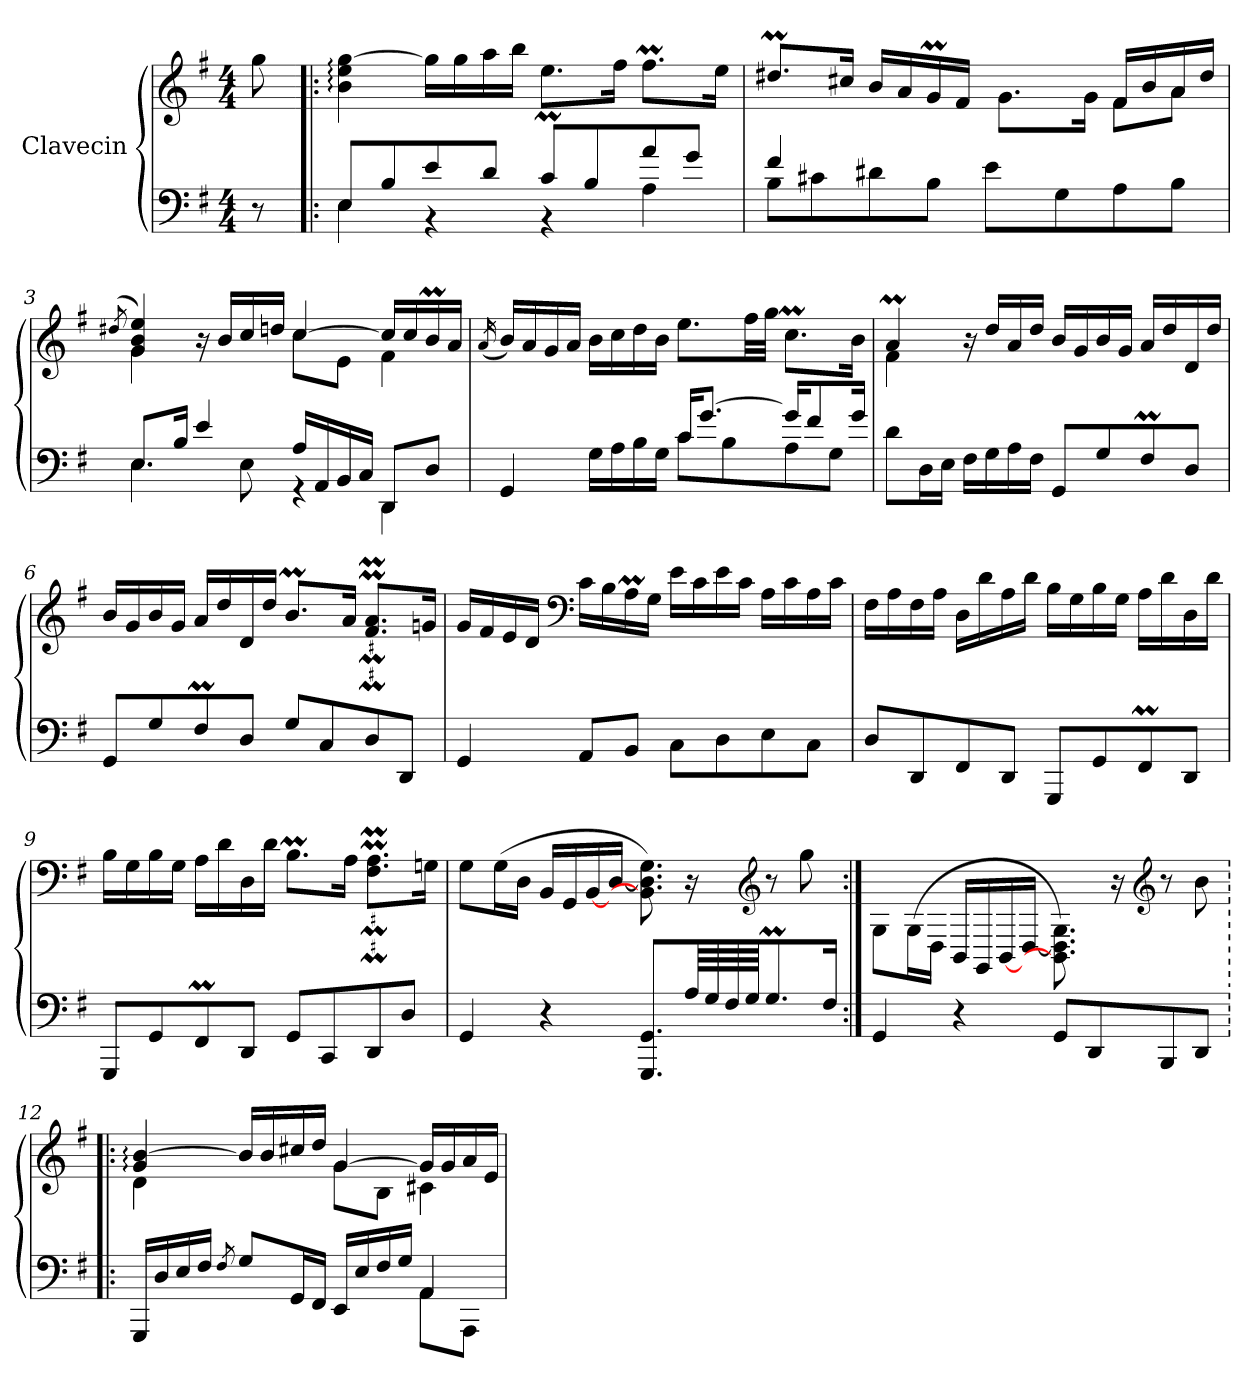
**kern	**kern
*part1	*part1
*staff2	*staff1
*I"Clavecin	*
*clefF4	*clefG2
*k[f#]	*k[f#]
*M4/4	*M4/4
*MM65	*MM65
=	=
8r	8gg\
=1!|:	=1!|:
*^	*
8E/L	4E\	4b\: 4ee\: [4gg\:
8B/	.	.
8e/	4r	16gg\LL]
.	.	16gg\
8d/J	.	16aa\
.	.	16bb\JJ
8cM/L	4r	8.ee\L
8B/	.	.
.	.	16ff#\Jk
8a/	4A\	8.ff#m\L
8g/J	.	.
.	.	16ee\Jk
=2	=2	=2
*	*	*^
4f#/	8B\L	8.dd#Xm/L	2ryy
.	8c#X\	.	.
.	.	16cc#X/Jk	.
4rFFFyy	8d#X\	16b/LL	.
.	.	16a/	.
.	8B\J	16gM/	.
.	.	16f#/JJ	.
2rAAAyy	8e\L	16g/LLyy	8.g\L
.	.	16b/J	.
.	8G\	8ee/J	.
.	.	.	16g\Jk
.	8A\	16f#/LL	8f#\L
.	.	16b/	.
.	8B\J	16a/	8a\J
.	.	16dd#/JJ	.
!!LO:LB:g=z	!!
=3	=3	=3	=3
.	.	(<8qdd#X/	.
8.E/L	4.E\	4g/ 4b/ 4ee/)	4g\
16B/Jk	.	.	.
4e/	.	16r	4ryy
.	.	16b/LL	.
.	8E\	16cc/	.
.	.	16ddn/JJ	.
16A/LL	4rGG	[4cc/	8cc\L
16AA/	.	.	.
16BB/	.	.	8e\J
16C/JJ	.	.	.
8DD/L	4DD\	16cc/LL]	4f#\
.	.	16cc/	.
8D/J	.	16bm/	.
.	.	16a/JJ	.
*	*	*v	*v
=4	=4	=4
.	.	(<16qa/
4GG/	4ryy	16b/LL)
.	.	16a/
.	.	16g/
.	.	16a/JJ
4rAyy	16G\LL	16b\LL
.	16A\	16cc\
.	16B\	16dd\
.	16G\JJ	16b\JJ
16c/KL	8c\L	8.ee\L
[8.g/J	.	.
.	8B\	.
.	.	32ff#\LL
.	.	32gg\JJJ
16g/KL]	8A\	8.ccM\L
8f#/	.	.
.	8G\J	.
16g/Jk	.	16b\Jk
*v	*v	*
=5	=5
*	*^
8d\L	4aM/	4f#\
16D\L	.	.
16E\JJ	.	.
16F#\LL	16r	2.ryy
16G\	16dd/LL	.
16A\	16a/	.
16F#\JJ	16dd/JJ	.
8GG/L	16b/LL	.
.	16g/	.
8G/	16b/	.
.	16g/JJ	.
8F#m/	16a/LL	.
.	16dd/	.
8D/J	16d/	.
.	16dd/JJ	.
*	*v	*v
!!LO:LB:g=z
=6	=6
8GG/L	16b/LL
.	16g/
8G/	16b/
.	16g/JJ
8F#m/	16a/LL
.	16dd/
8D/J	16d/
.	16dd/JJ
8G/L	8.bm/L
8C/	.
.	16a/Jk
8D/	8.f#/M 8.a/ML
8DD/J	.
.	16g/Jk
=7	=7
4GG/	16g/LL
.	16f#/
.	16e/
.	16d/JJ
*	*clefF4
8AA/L	16c\LL
.	16B\
8BB/J	16AM\
.	16G\JJ
8C\L	16e\LL
.	16c\
8D\	16e\
.	16c\JJ
8E\	16A\LL
.	16c\
8C\J	16A\
.	16c\JJ
=8	=8
8D/L	16F#\LL
.	16A\
8DD/	16F#\
.	16A\JJ
8FF#/	16D\LL
.	16d\
8DD/J	16A\
.	16d\JJ
8GGG/L	16B\LL
.	16G\
8GG/	16B\
.	16G\JJ
8FF#m/	16A\LL
.	16d\
8DD/J	16D\
.	16d\JJ
!!LO:LB:g=z
=9	=9
8GGG/L	16B\LL
.	16G\
8GG/	16B\
.	16G\JJ
8FF#m/	16A\LL
.	16d\
8DD/J	16D\
.	16d\JJ
8GG/L	8.Bm\L
8CC/	.
.	16A\Jk
8DD/	8.F#\M 8.A\ML
8D/J	.
.	16G\Jk
=10	=10
4GG/	8G\L
.	(>16G\L
.	16D\JJ
4r	16BB/LL
.	16GG/
.	[16BB/
.	[16D/JJ
8.GGG/ 8.GG/L	8.BB\] 8.D\] 8.G\)
64A/LLL	16r
64G/	.
64F#/	.
64G/JJJ	.
*	*clefG2
8.GM/	8r
.	8gg\
16F#/Jk	.
=11:|!	=11:|!
4GG/	8G\L
.	(>16G\L
.	16D\JJ
4r	16BB/LL
.	16GG/
.	[16BB/
.	[16D/JJ
8GG/L	8.BB\] 8.D\] 8.G\)
8DD/	.
.	16r
*	*clefG2
8BBB/	8r
8DD/J	8b\
!!LO:PB:g=z
=12|!:	=12|!:
*^	*^
16GGG/LL	2.ryy	4g/: [4b/:	4d\
16D/	.	.	.
16E/	.	.	.
16F#/JJ	.	.	.
8qF#/	.	.	.
8G/L	.	16b/LL]	4ryy
.	.	16b/	.
16GG/L	.	16cc#X/	.
16FF#/JJ	.	16dd/JJ	.
16EE/LL	.	[4g/	8g\L
16E/	.	.	.
16F#/	.	.	8B\J
16G/JJ	.	.	.
4AA/	8AA\L	16g/LL]	4c#X\
.	.	16g/	.
.	8AAA\J	16a/	.
.	.	16e/JJ	.
*v	*v	*	*
*	*v	*v
=	=
*-	*-
